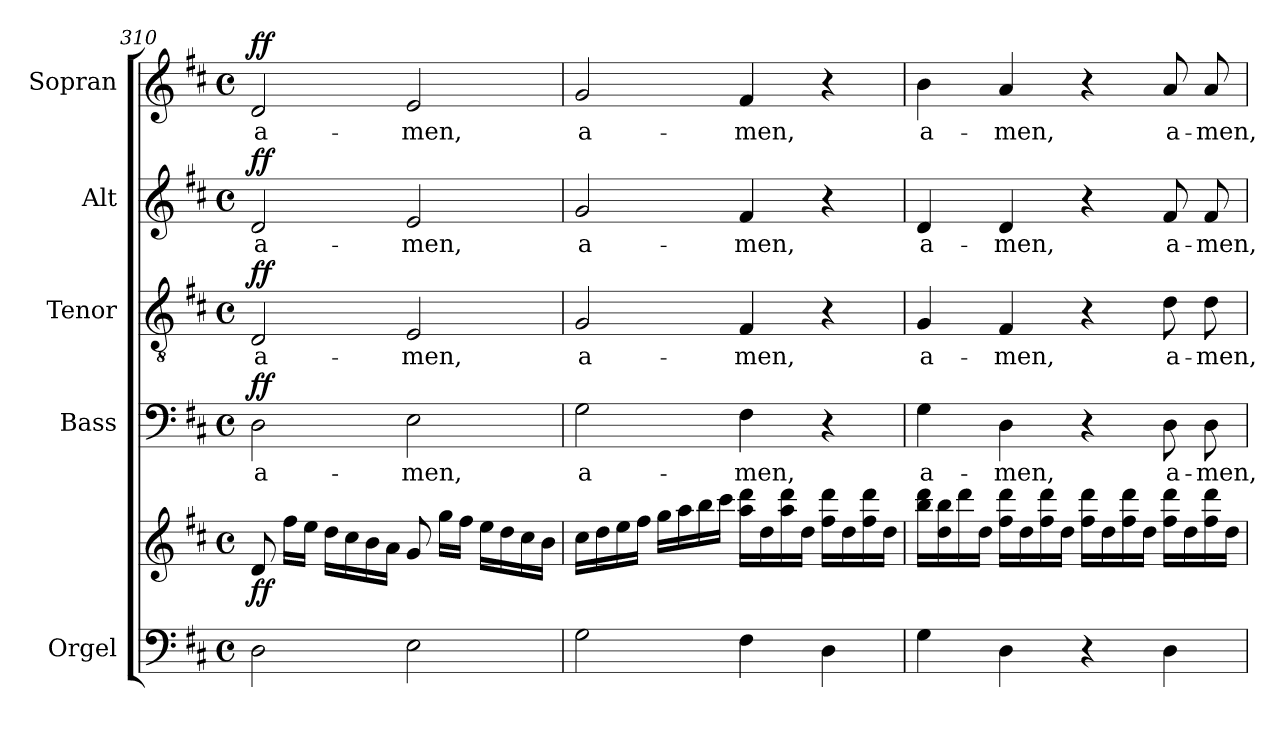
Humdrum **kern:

**kern	**kern	**dynam	**kern	**text	**dynam	**kern	**text	**dynam	**kern	**text	**dynam	**kern	**text	**dynam
*part5	*part5	*part5	*part4	*part4	*part4	*part3	*part3	*part3	*part2	*part2	*part2	*part1	*part1	*part1
*staff6	*staff5	*staff5/6	*staff4	*staff4	*staff4	*staff3	*staff3	*staff3	*staff2	*staff2	*staff2	*staff1	*staff1	*staff1
*I"Orgel	*	*	*I"Bass	*	*	*I"Tenor	*	*	*I"Alt	*	*	*I"Sopran	*	*
*I'Org.	*	*	*I'B.	*	*	*I'T.	*	*	*I'A.	*	*	*I'S.	*	*
*clefF4	*clefG2	*	*clefF4	*	*	*clefGv2	*	*	*clefG2	*	*	*clefG2	*	*
*k[f#c#]	*k[f#c#]	*	*k[f#c#]	*	*	*k[f#c#]	*	*	*k[f#c#]	*	*	*k[f#c#]	*	*
*D:	*D:	*	*D:	*	*	*D:	*	*	*D:	*	*	*D:	*	*
*M4/4	*M4/4	*	*M4/4	*	*	*M4/4	*	*	*M4/4	*	*	*M4/4	*	*
*met(c)	*met(c)	*	*met(c)	*	*	*met(c)	*	*	*met(c)	*	*	*met(c)	*	*
=310	=310	=310	=310	=310	=310	=310	=310	=310	=310	=310	=310	=310	=310	=310
!	!	!LO:DY:b	!	!LO:LY:b	!LO:DY:a	!	!LO:LY:b	!LO:DY:a	!	!LO:LY:b	!LO:DY:a	!	!LO:LY:b	!LO:DY:a
2D\	8d/	ff	2D\	a-	ff	2D/	a-	ff	2d/	a-	ff	2d/	a-	ff
.	16ff#\LL	.	.	.	.	.	.	.	.	.	.	.	.	.
.	16ee\JJ	.	.	.	.	.	.	.	.	.	.	.	.	.
.	16dd\LL	.	.	.	.	.	.	.	.	.	.	.	.	.
.	16cc#\	.	.	.	.	.	.	.	.	.	.	.	.	.
.	16b\	.	.	.	.	.	.	.	.	.	.	.	.	.
.	16a\JJ	.	.	.	.	.	.	.	.	.	.	.	.	.
!	!	!	!	!LO:LY:b	!	!	!LO:LY:b	!	!	!LO:LY:b	!	!	!LO:LY:b	!
2E\	8g/	.	2E\	-men,	.	2E/	-men,	.	2e/	-men,	.	2e/	-men,	.
.	16gg\LL	.	.	.	.	.	.	.	.	.	.	.	.	.
.	16ff#\JJ	.	.	.	.	.	.	.	.	.	.	.	.	.
.	16ee\LL	.	.	.	.	.	.	.	.	.	.	.	.	.
.	16dd\	.	.	.	.	.	.	.	.	.	.	.	.	.
.	16cc#\	.	.	.	.	.	.	.	.	.	.	.	.	.
.	16b\JJ	.	.	.	.	.	.	.	.	.	.	.	.	.
=311	=311	=311	=311	=311	=311	=311	=311	=311	=311	=311	=311	=311	=311	=311
!	!	!	!	!LO:LY:b	!	!	!LO:LY:b	!	!	!LO:LY:b	!	!	!LO:LY:b	!
2G\	16cc#\LL	.	2G\	a-	.	2G/	a-	.	2g/	a-	.	2g/	a-	.
.	16dd\	.	.	.	.	.	.	.	.	.	.	.	.	.
.	16ee\	.	.	.	.	.	.	.	.	.	.	.	.	.
.	16ff#\JJ	.	.	.	.	.	.	.	.	.	.	.	.	.
.	16gg\LL	.	.	.	.	.	.	.	.	.	.	.	.	.
.	16aa\	.	.	.	.	.	.	.	.	.	.	.	.	.
.	16bb\	.	.	.	.	.	.	.	.	.	.	.	.	.
.	16ccc#\JJ	.	.	.	.	.	.	.	.	.	.	.	.	.
!	!	!	!	!LO:LY:b	!	!	!LO:LY:b	!	!	!LO:LY:b	!	!	!LO:LY:b	!
4F#\	16aa\ 16ddd\LL	.	4F#\	-men,	.	4F#/	-men,	.	4f#/	-men,	.	4f#/	-men,	.
.	16dd\	.	.	.	.	.	.	.	.	.	.	.	.	.
.	16aa\ 16ddd\	.	.	.	.	.	.	.	.	.	.	.	.	.
.	16dd\JJ	.	.	.	.	.	.	.	.	.	.	.	.	.
4D\	16ff#\ 16ddd\LL	.	4r	.	.	4r	.	.	4r	.	.	4r	.	.
.	16dd\	.	.	.	.	.	.	.	.	.	.	.	.	.
.	16ff#\ 16ddd\	.	.	.	.	.	.	.	.	.	.	.	.	.
.	16dd\JJ	.	.	.	.	.	.	.	.	.	.	.	.	.
!!LO:LB:g=z
=312	=312	=312	=312	=312	=312	=312	=312	=312	=312	=312	=312	=312	=312	=312
!	!	!	!	!LO:LY:b	!	!	!LO:LY:b	!	!	!LO:LY:b	!	!	!LO:LY:b	!
4G\	16bb\ 16ddd\LL	.	4G\	a-	.	4G/	a-	.	4d/	a-	.	4b\	a-	.
.	16dd\ 16bb\	.	.	.	.	.	.	.	.	.	.	.	.	.
.	16ddd\	.	.	.	.	.	.	.	.	.	.	.	.	.
.	16dd\JJ	.	.	.	.	.	.	.	.	.	.	.	.	.
!	!	!	!	!LO:LY:b	!	!	!LO:LY:b	!	!	!LO:LY:b	!	!	!LO:LY:b	!
4D\	16ff#\ 16ddd\LL	.	4D\	-men,	.	4F#/	-men,	.	4d/	-men,	.	4a/	-men,	.
.	16dd\	.	.	.	.	.	.	.	.	.	.	.	.	.
.	16ff#\ 16ddd\	.	.	.	.	.	.	.	.	.	.	.	.	.
.	16dd\JJ	.	.	.	.	.	.	.	.	.	.	.	.	.
4r	16ff#\ 16ddd\LL	.	4r	.	.	4r	.	.	4r	.	.	4r	.	.
.	16dd\	.	.	.	.	.	.	.	.	.	.	.	.	.
.	16ff#\ 16ddd\	.	.	.	.	.	.	.	.	.	.	.	.	.
.	16dd\JJ	.	.	.	.	.	.	.	.	.	.	.	.	.
!	!	!	!	!LO:LY:b	!	!	!LO:LY:b	!	!	!LO:LY:b	!	!	!LO:LY:b	!
4D\	16ff#\ 16ddd\LL	.	8D\	a-	.	8d\	a-	.	8f#/	a-	.	8a/	a-	.
.	16dd\	.	.	.	.	.	.	.	.	.	.	.	.	.
!	!	!	!	!LO:LY:b	!	!	!LO:LY:b	!	!	!LO:LY:b	!	!	!LO:LY:b	!
.	16ff#\ 16ddd\	.	8D\	-men,	.	8d\	-men,	.	8f#/	-men,	.	8a/	-men,	.
.	16dd\JJ	.	.	.	.	.	.	.	.	.	.	.	.	.
=	=	=	=	=	=	=	=	=	=	=	=	=	=	=
*-	*-	*-	*-	*-	*-	*-	*-	*-	*-	*-	*-	*-	*-	*-
